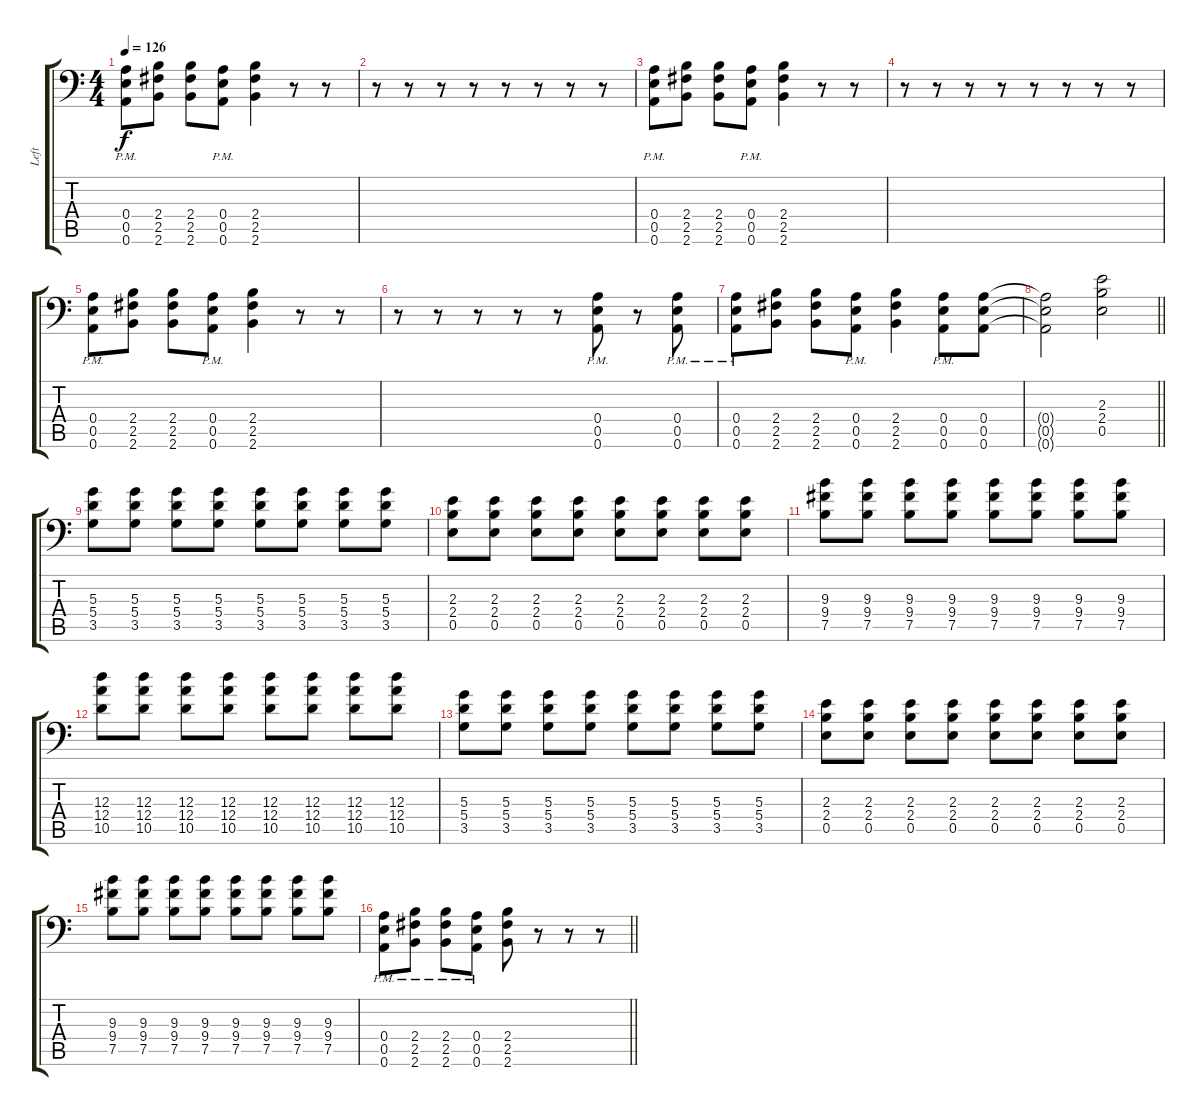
\track ("Left" "Left") {instrument distortionguitar}
\staff {score tabs}
\tuning (B3 Gb3 D3 A2 E2 A1) {hide}
\ts (4 4)
\tempo 126
\clef f4
\ks c
(0.4{pm} 0.5{pm} 0.6).8{dy f} (2.4 2.5 2.6).8 (2.4 2.5 2.6).8 (0.4{pm} 0.5{pm} 0.6{pm}).8 (2.4 2.5 2.6).4 r.8 r.8 |
r.8 r.8 r.8 r.8 r.8 r.8 r.8 r.8 |
(0.4{pm} 0.5{pm} 0.6).8 (2.4 2.5 2.6).8 (2.4 2.5 2.6).8 (0.4{pm} 0.5{pm} 0.6{pm}).8 (2.4 2.5 2.6).4 r.8 r.8 |
r.8 r.8 r.8 r.8 r.8 r.8 r.8 r.8 |
(0.4{pm} 0.5{pm} 0.6).8 (2.4 2.5 2.6).8 (2.4 2.5 2.6).8 (0.4{pm} 0.5{pm} 0.6{pm}).8 (2.4 2.5 2.6).4 r.8 r.8 |
r.8 r.8 r.8 r.8 r.8 (0.4{pm} 0.5{pm} 0.6).8 r.8 (0.4{pm} 0.5{pm} 0.6).8 |
(0.4{pm} 0.5{pm} 0.6).8 (2.4 2.5 2.6).8 (2.4 2.5 2.6).8 (0.4{pm} 0.5{pm} 0.6{pm}).8 (2.4 2.5 2.6).4 (0.4{pm} 0.5{pm} 0.6).8 (0.4 0.5 0.6).8 |
\barLineRight lightlight
(0.4{t} 0.5{t} 0.6{t}).2 (2.3 2.4 0.5).2 |
(5.3 5.4 3.5).8 (5.3 5.4 3.5).8 (5.3 5.4 3.5).8 (5.3 5.4 3.5).8 (5.3 5.4 3.5).8 (5.3 5.4 3.5).8 (5.3 5.4 3.5).8 (5.3 5.4 3.5).8 |
(2.3 2.4 0.5).8 (2.3 2.4 0.5).8 (2.3 2.4 0.5).8 (2.3 2.4 0.5).8 (2.3 2.4 0.5).8 (2.3 2.4 0.5).8 (2.3 2.4 0.5).8 (2.3 2.4 0.5).8 |
(9.3 9.4 7.5).8 (9.3 9.4 7.5).8 (9.3 9.4 7.5).8 (9.3 9.4 7.5).8 (9.3 9.4 7.5).8 (9.3 9.4 7.5).8 (9.3 9.4 7.5).8 (9.3 9.4 7.5).8 |
(12.3 12.4 10.5).8 (12.3 12.4 10.5).8 (12.3 12.4 10.5).8 (12.3 12.4 10.5).8 (12.3 12.4 10.5).8 (12.3 12.4 10.5).8 (12.3 12.4 10.5).8 (12.3 12.4 10.5).8 |
(5.3 5.4 3.5).8 (5.3 5.4 3.5).8 (5.3 5.4 3.5).8 (5.3 5.4 3.5).8 (5.3 5.4 3.5).8 (5.3 5.4 3.5).8 (5.3 5.4 3.5).8 (5.3 5.4 3.5).8 |
(2.3 2.4 0.5).8 (2.3 2.4 0.5).8 (2.3 2.4 0.5).8 (2.3 2.4 0.5).8 (2.3 2.4 0.5).8 (2.3 2.4 0.5).8 (2.3 2.4 0.5).8 (2.3 2.4 0.5).8 |
(9.3 9.4 7.5).8 (9.3 9.4 7.5).8 (9.3 9.4 7.5).8 (9.3 9.4 7.5).8 (9.3 9.4 7.5).8 (9.3 9.4 7.5).8 (9.3 9.4 7.5).8 (9.3 9.4 7.5).8 |
\barLineRight lightlight
(0.4{pm} 0.5{pm} 0.6{pm}).8 (2.4{pm} 2.5{pm} 2.6{pm}).8 (2.4{pm} 2.5{pm} 2.6{pm}).8 (0.4{pm} 0.5{pm} 0.6{pm}).8 (2.4 2.5 2.6).8 r.8 r.8 r.8
